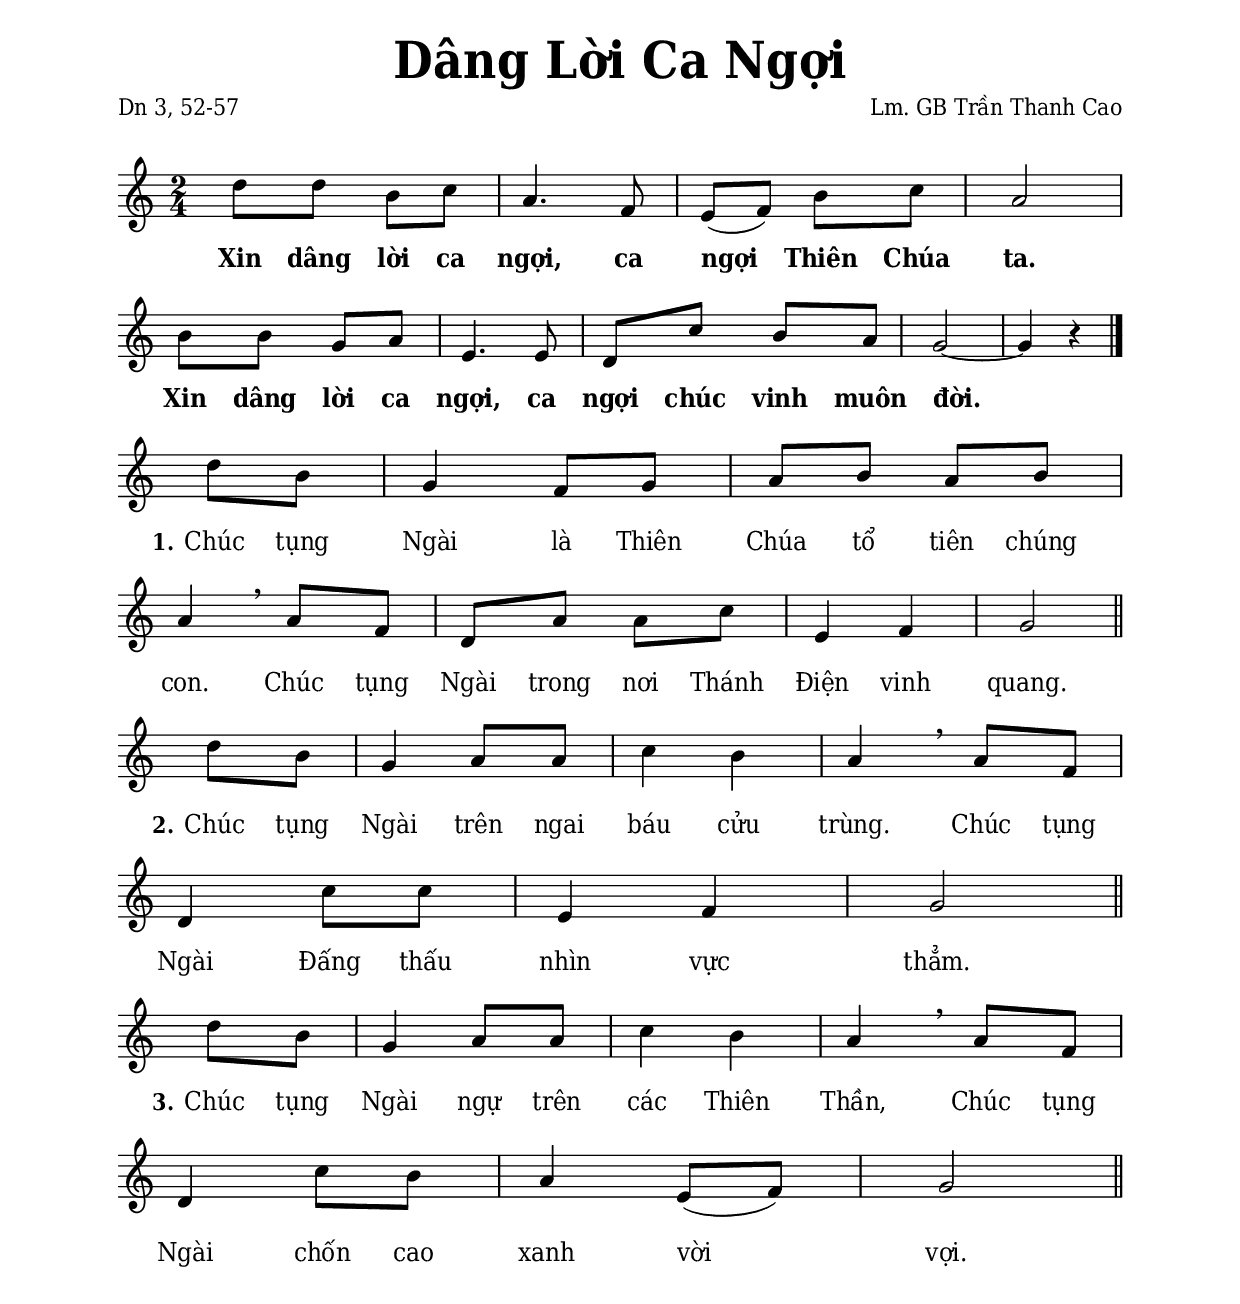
% Cài đặt chung
\version "2.22.1"
\include "english.ly"

\header {
  title = \markup { \fontsize #3 "Dâng Lời Ca Ngợi" }
  poet = "Dn 3, 52-57"
  composer = "Lm. GB Trần Thanh Cao"
  arranger = " "
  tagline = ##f
}

% Nhạc điệp khúc
nhacDiepKhuc = \relative c'' {
  <>^\markup { \halign #35 " " }
  d8 d b c |
  a4. f8 |
  e (f) b c |
  a2 |
  b8 b g a |
  e4. e8 |
  d c' b a |
  g2 ~ |
  g4 r \bar "|."
}

% Nhạc phiên khúc
nhacPhienKhucMot = \relative c'' {
 
  \partial 4 d8 b |
  g4 f8 g |
  a b a b |
  a4 \breathe a8 f |
  d a' a c |
  e,4 f |
  g2 \bar "||"
}

nhacPhienKhucHai = \relative c'' {
  
  \partial 4 d8 b |
  g4 a8 a |
  c4 b |
  a \breathe a8 f |
  d4 c'8 c |
  e,4 f |
  g2 \bar "||"
}

nhacPhienKhucBa = \relative c'' {
  
  \partial 4 d8 b |
  g4 a8 a |
  c4 b |
  a \breathe a8 f |
  d4 c'8 b |
  a4 e8 (f) |
  g2 \bar "||"
}

% Lời điệp khúc
loiDiepKhuc = \lyricmode {
 
  Xin dâng lời ca ngợi, ca ngợi Thiên Chúa ta.
  Xin dâng lời ca ngợi, ca ngợi chúc vinh muôn đời.
}

% Lời phiên khúc
loiPhienKhucMot = \lyricmode {
  \set stanza = #"1."
  Chúc tụng Ngài là Thiên Chúa tổ tiên chúng con.
  Chúc tụng Ngài trong nơi Thánh Điện vinh quang.
}

loiPhienKhucHai = \lyricmode {
  \set stanza = #"2."
  Chúc tụng Ngài trên ngai báu cửu trùng.
  Chúc tụng Ngài Đấng thấu nhìn vực thẳm.
}

loiPhienKhucBa = \lyricmode {
  \set stanza = #"3."
  Chúc tụng Ngài ngự trên các Thiên Thần,
  Chúc tụng Ngài chốn cao xanh vời vợi.
}


% Dàn trang
\paper {
   #(set-paper-size "a4")
  top-margin = 20\mm
  bottom-margin = 10\mm
  left-margin = 20\mm
  right-margin = 20\mm
  indent = #0
  #(define fonts
    (make-pango-font-tree
      "Deja Vu Serif Condensed"
      "Deja Vu Serif Condensed"
      "Deja Vu Serif Condensed"
      (/ 20 20)))
  page-count = #1
  system-system-spacing = #'((basic-distance . 13.5)
                             (minimum-distance . 13.5)
                             (padding . 1))
  score-system-spacing = #'((basic-distance . 13.5)
                             (minimum-distance . 13.5)
                             (padding . 1))
}

% Thiết lập tông và nhịp
TongNhip = { \key c \major \time 2/4 }

\score {
  \new ChoirStaff <<
    \new Staff = diepKhuc \with {
        \consists "Merge_rests_engraver"
        %\magnifyStaff #(magstep +1)
      }
      <<
      \new Voice = beSop {
        \TongNhip \stemNeutral \nhacDiepKhuc
      }
    >>
    \new Lyrics \with {
          \override VerticalAxisGroup.
            nonstaff-relatedstaff-spacing.padding = #1.7
          \override VerticalAxisGroup.
            nonstaff-unrelatedstaff-spacing.padding = #1
        }
        \lyricsto beSop \loiDiepKhuc
  >>
  \layout {
    \override Lyrics.LyricText.font-series = #'bold
    %\override Lyrics.LyricText.font-size = #+2
    \override Lyrics.LyricSpace.minimum-distance = #2.5
    \override Score.BarNumber.break-visibility = ##(#f #f #f)
    \override Score.SpacingSpanner.uniform-stretching = ##t
  }
}

\score {
  \new ChoirStaff <<
    \new Staff = phienKhuc \with {
        %\magnifyStaff #(magstep +1)
      }
      <<
      \new Voice = beSop {
        \key c \major \time 2/4 \nhacPhienKhucMot
      }
    >>
    \new Lyrics \with {
          \override VerticalAxisGroup.
            nonstaff-relatedstaff-spacing.padding = #2.5
          \override VerticalAxisGroup.
            nonstaff-unrelatedstaff-spacing.padding = #1
        }
        \lyricsto beSop \loiPhienKhucMot
  >>
  \layout {
    \override Staff.TimeSignature.transparent = ##t
    %\override Lyrics.LyricText.font-size = #+2
    \override Lyrics.LyricSpace.minimum-distance = #3.0
    \override Score.BarNumber.break-visibility = ##(#f #f #f)
    \override Score.SpacingSpanner.uniform-stretching = ##t
  } 
}

\score {
  \new ChoirStaff <<
    \new Staff = phienKhuc \with {
        %\magnifyStaff #(magstep +1)
      }
      <<
      \new Voice = beSop {
        \key c \major \time 2/4 \nhacPhienKhucHai
      }
    >>
    \new Lyrics \with {
          \override VerticalAxisGroup.
            nonstaff-relatedstaff-spacing.padding = #2
          \override VerticalAxisGroup.
            nonstaff-unrelatedstaff-spacing.padding = #1
        }
        \lyricsto beSop \loiPhienKhucHai
  >>
  \layout {
    \override Staff.TimeSignature.transparent = ##t
    %\override Lyrics.LyricText.font-size = #+2
    \override Lyrics.LyricSpace.minimum-distance = #3.0
    \override Score.BarNumber.break-visibility = ##(#f #f #f)
    \override Score.SpacingSpanner.uniform-stretching = ##t
  } 
}

\score {
  \new ChoirStaff <<
    \new Staff = phienKhuc \with {
        %\magnifyStaff #(magstep +1)
      }
      <<
      \new Voice = beSop {
        \key c \major \time 2/4 \nhacPhienKhucBa
      }
    >>
    \new Lyrics \with {
          \override VerticalAxisGroup.
            nonstaff-relatedstaff-spacing.padding = #2.5
          \override VerticalAxisGroup.
            nonstaff-unrelatedstaff-spacing.padding = #1
        }
        \lyricsto beSop \loiPhienKhucBa
  >>
  \layout {
    \override Staff.TimeSignature.transparent = ##t
    %\override Lyrics.LyricText.font-size = #+2
    \override Lyrics.LyricSpace.minimum-distance = #3.0
    \override Score.BarNumber.break-visibility = ##(#f #f #f)
    \override Score.SpacingSpanner.uniform-stretching = ##t
  } 
}
